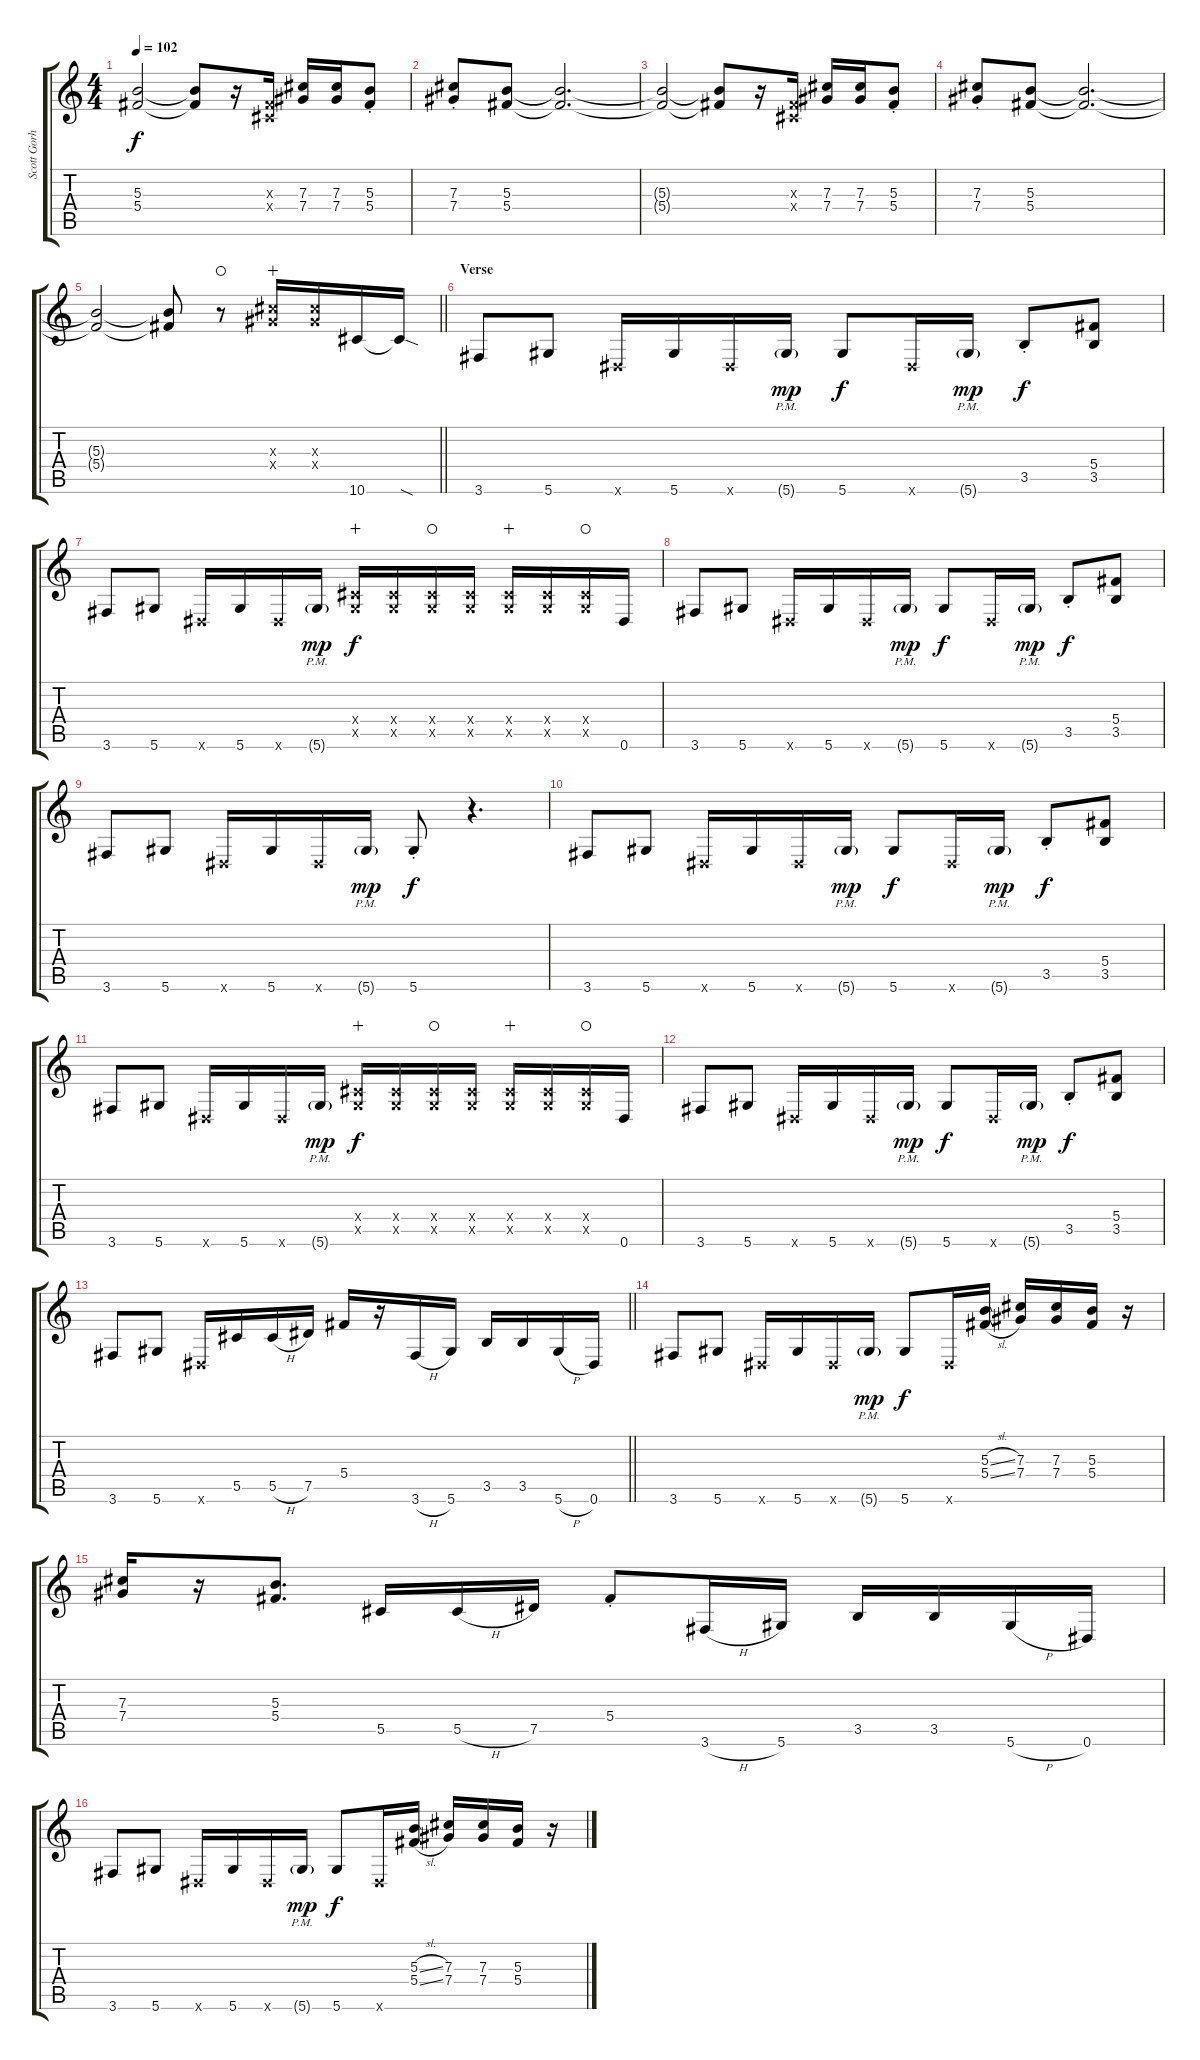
\track ("Scott Gorham" "Scott Gorh") {instrument overdrivenguitar}
\staff {score tabs}
\tuning (Eb4 Bb3 Gb3 Db3 Ab2 Eb2) {hide}
\ts (4 4)
\tempo 102
\clef g2
\ks c
(5.3{t} 5.4{t}).2{dy f} (5.3{t} 5.4{t}).8 r.16 (0.3{x} 0.4{x}).16{volume 13} (7.3 7.4).16 (7.3 7.4).16 (5.3{st} 5.4{st}).8 |
(7.3{st} 7.4{st}).8 (5.3 5.4).8 (5.3{t} 5.4{t}).2{d volume 7} |
(5.3{t} 5.4{t}).2 (5.3{t} 5.4{t}).8 r.16 (0.3{x} 0.4{x}).16{volume 13} (7.3 7.4).16 (7.3 7.4).16 (5.3{st} 5.4{st}).8 |
(7.3{st} 7.4{st}).8 (5.3 5.4).8 (5.3{t} 5.4{t}).2{d volume 7} |
\barLineRight lightlight
(5.3{t} 5.4{t}).2 (5.3{t} 5.4{t}).8 r.8{volume 13 waho} (7.3{x} 7.4{x}).16{wahc} (7.3{x} 7.4{x}).16 10.6.16 10.6{sod t}.16 |
\section ("" "Verse")
3.6.8 5.6.8 0.6{x}.16 5.6.16 0.6{x}.16 5.6{g pm}.16{dy mp} 5.6.8{dy f} 0.6{x}.16 5.6{g pm}.16{dy mp} 3.5{st}.8{dy f} (5.4 3.5).8 |
3.6.8 5.6.8 0.6{x}.16 5.6.16 0.6{x}.16 5.6{g pm}.16{dy mp} (0.4{x} 0.5{x}).16{dy f wahc} (0.4{x} 0.5{x}).16 (0.4{x} 0.5{x}).16{waho} (0.4{x} 0.5{x}).16 (0.4{x} 0.5{x}).16{wahc} (0.4{x} 0.5{x}).16 (0.4{x} 0.5{x}).16{waho} 0.6.16 |
3.6.8 5.6.8 0.6{x}.16 5.6.16 0.6{x}.16 5.6{g pm}.16{dy mp} 5.6.8{dy f} 0.6{x}.16 5.6{g pm}.16{dy mp} 3.5{st}.8{dy f} (5.4 3.5).8 |
3.6.8 5.6.8 0.6{x}.16 5.6.16 0.6{x}.16 5.6{g pm}.16{dy mp} 5.6{st}.8{dy f} r.4{d} |
3.6.8 5.6.8 0.6{x}.16 5.6.16 0.6{x}.16 5.6{g pm}.16{dy mp} 5.6.8{dy f} 0.6{x}.16 5.6{g pm}.16{dy mp} 3.5{st}.8{dy f} (5.4 3.5).8 |
3.6.8 5.6.8 0.6{x}.16 5.6.16 0.6{x}.16 5.6{g pm}.16{dy mp} (0.4{x} 0.5{x}).16{dy f wahc} (0.4{x} 0.5{x}).16 (0.4{x} 0.5{x}).16{waho} (0.4{x} 0.5{x}).16 (0.4{x} 0.5{x}).16{wahc} (0.4{x} 0.5{x}).16 (0.4{x} 0.5{x}).16{waho} 0.6.16 |
3.6.8 5.6.8 0.6{x}.16 5.6.16 0.6{x}.16 5.6{g pm}.16{dy mp} 5.6.8{dy f} 0.6{x}.16 5.6{g pm}.16{dy mp} 3.5{st}.8{dy f} (5.4 3.5).8 |
\barLineRight lightlight
3.6.8 5.6.8 0.6{x}.16 5.5.16 5.5{h}.16 7.5.16 5.4.16 r.16 3.6{h}.16 5.6.16 3.5.16 3.5.16 5.6{h}.16 0.6.16 |
\section ("" "")
3.6.8 5.6.8 0.6{x}.16 5.6.16 0.6{x}.16 5.6{g pm}.16{dy mp} 5.6.8{dy f} 0.6{x}.16 (5.3{sl} 5.4{sl}).16 (7.3 7.4).16 (7.3 7.4).16 (5.3 5.4).16 r.16 |
(7.3 7.4).16 r.16 (5.3 5.4).8{d} 5.5.16 5.5{h}.16 7.5.16 5.4{st}.8 3.6{h}.16 5.6.16 3.5.16 3.5.16 5.6{h}.16 0.6.16 |
3.6.8 5.6.8 0.6{x}.16 5.6.16 0.6{x}.16 5.6{g pm}.16{dy mp} 5.6.8{dy f} 0.6{x}.16 (5.3{sl} 5.4{sl}).16 (7.3 7.4).16 (7.3 7.4).16 (5.3 5.4).16 r.16
